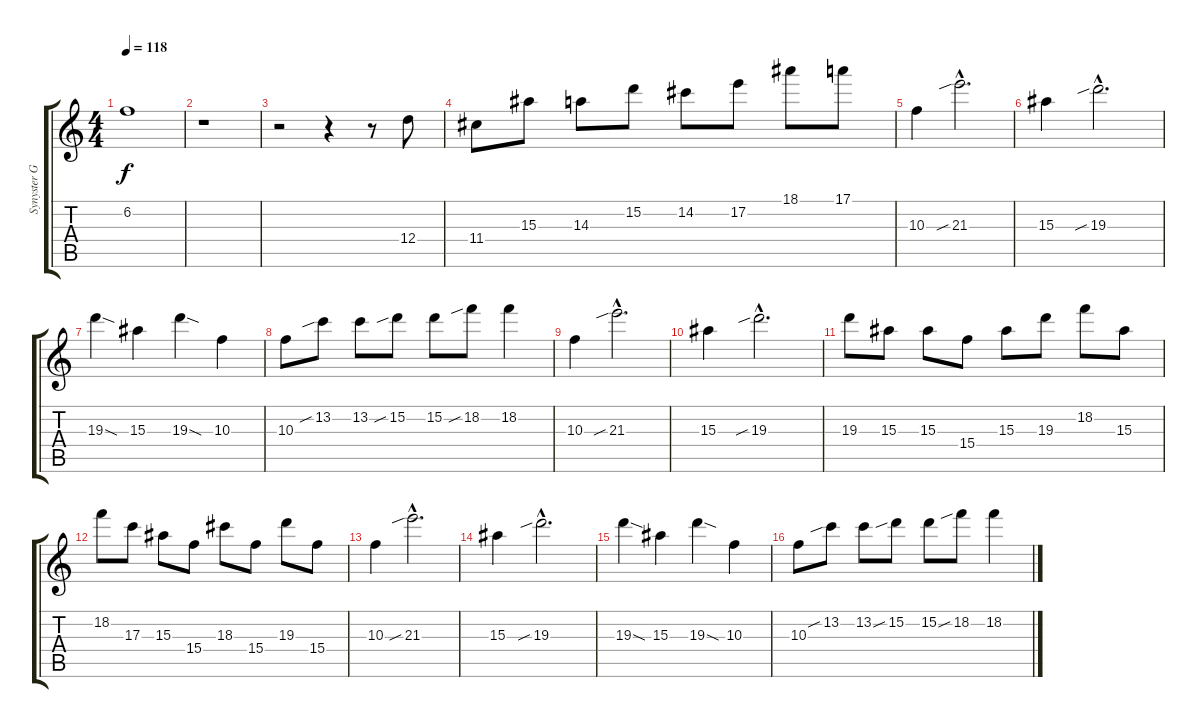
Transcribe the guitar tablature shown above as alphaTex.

\track ("Synyster Gates" "Synyster G") {instrument distortionguitar}
\staff {score tabs}
\tuning (E4 B3 G3 D3 A2 D2) {hide}
\ts (4 4)
\tempo 118
\clef g2
\ks c
6.2.1{dy f volume 10} |
r.1 |
r.2 r.4 r.8 12.4.8{volume 16} |
11.4.8 15.3.8 14.3.8 15.2.8 14.2.8 17.2.8 18.1.8 17.1.8 |
10.3.4 21.3{sib hac}.2{d} |
15.3.4 19.3{sib hac}.2{d} |
19.3{sod}.4 15.3.4 19.3{sod}.4 10.3.4 |
10.3.8 13.2{sib}.8 13.2.8 15.2{sib}.8 15.2.8 18.2{sib}.8 18.2.4 |
10.3.4 21.3{sib hac}.2{d} |
15.3.4 19.3{sib hac}.2{d} |
19.3.8 15.3.8 15.3.8 15.4.8 15.3.8 19.3.8 18.2.8 15.3.8 |
18.2.8 17.3.8 15.3.8 15.4.8 18.3.8 15.4.8 19.3.8 15.4.8 |
10.3.4 21.3{sib hac}.2{d} |
15.3.4 19.3{sib hac}.2{d} |
19.3{sod}.4 15.3.4 19.3{sod}.4 10.3.4 |
10.3.8 13.2{sib}.8 13.2.8 15.2{sib}.8 15.2.8 18.2{sib}.8 18.2.4
